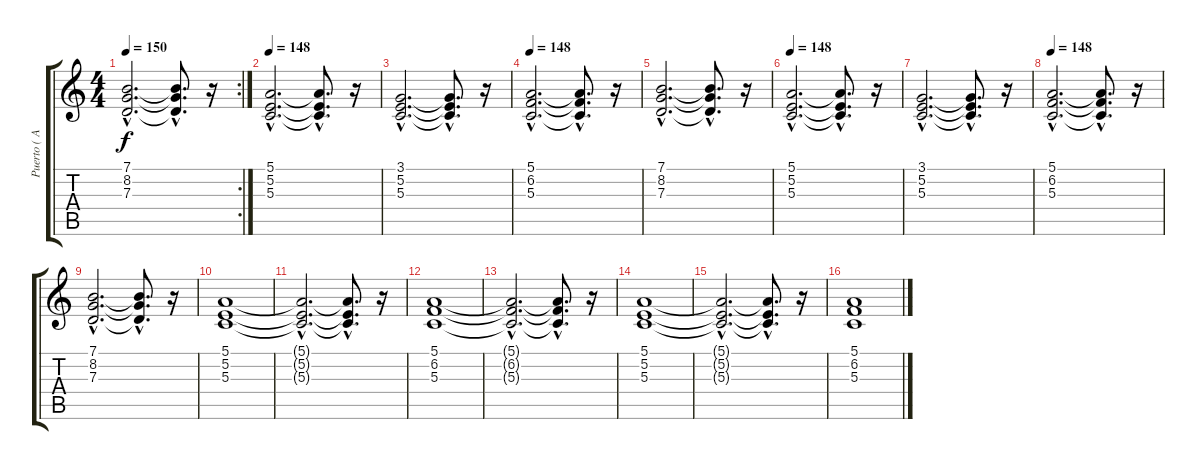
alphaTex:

\track ("Puerto ( Aoshi )" "Puerto ( A") {instrument stringensemble1}
\staff {score tabs}
\tuning (E4 B3 G3 D3 A2 E2) {hide}
\rc 2
\ts (4 4)
\tempo 150
\clef g2
\ks c
(7.1{hac} 8.2{hac} 7.3{hac}).2{d dy f} (7.1{hac t} 8.2{hac t} 7.3{hac t}).8{d} r.16 |
\tempo 141
\tempo 148
(5.1{hac} 5.2{hac} 5.3{hac}).2{d} (5.1{hac t} 5.2{hac t} 5.3{hac t}).8{d} r.16 |
(3.1{hac} 5.2{hac} 5.3{hac}).2{d} (3.1{hac t} 5.2{hac t} 5.3{hac t}).8{d} r.16 |
\tempo 148
(5.1{hac} 6.2{hac} 5.3{hac}).2{d} (5.1{hac t} 6.2{hac t} 5.3{hac t}).8{d} r.16 |
(7.1{hac} 8.2{hac} 7.3{hac}).2{d} (7.1{hac t} 8.2{hac t} 7.3{hac t}).8{d} r.16 |
\tempo 148
(5.1{hac} 5.2{hac} 5.3{hac}).2{d} (5.1{hac t} 5.2{hac t} 5.3{hac t}).8{d} r.16 |
(3.1{hac} 5.2{hac} 5.3{hac}).2{d} (3.1{hac t} 5.2{hac t} 5.3{hac t}).8{d} r.16 |
\tempo 148
(5.1{hac} 6.2{hac} 5.3{hac}).2{d} (5.1{hac t} 6.2{hac t} 5.3{hac t}).8{d} r.16 |
(7.1{hac} 8.2{hac} 7.3{hac}).2{d} (7.1{hac t} 8.2{hac t} 7.3{hac t}).8{d} r.16 |
(5.1 5.2 5.3).1{instrument stringensemble2} |
(5.1{hac t} 5.2{hac t} 5.3{hac t}).2{d} (5.1{hac t} 5.2{hac t} 5.3{hac t}).8{d} r.16 |
(5.1 6.2 5.3).1 |
(5.1{hac t} 6.2{hac t} 5.3{hac t}).2{d} (5.1{hac t} 6.2{hac t} 5.3{hac t}).8{d} r.16 |
(5.1 5.2 5.3).1{instrument stringensemble2} |
(5.1{hac t} 5.2{hac t} 5.3{hac t}).2{d} (5.1{hac t} 5.2{hac t} 5.3{hac t}).8{d} r.16 |
(5.1 6.2 5.3).1
